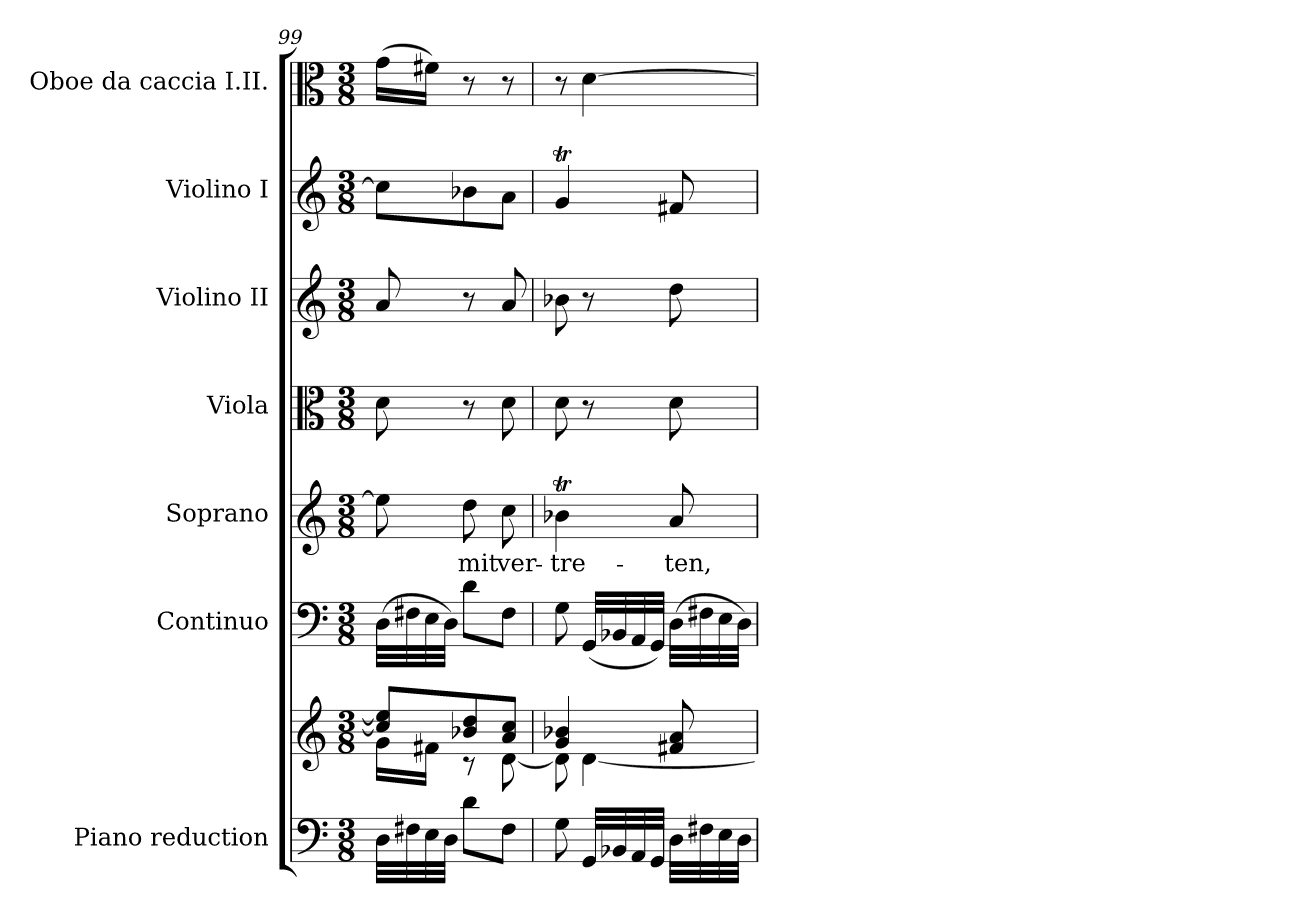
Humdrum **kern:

**kern	**kern	**kern	**kern	**text	**kern	**kern	**kern	**kern
*part7	*part7	*part6	*part5	*part5	*part4	*part3	*part2	*part1
*staff8	*staff7	*staff6	*staff5	*staff5	*staff4	*staff3	*staff2	*staff1
*I"Piano reduction	*	*I"Continuo	*I"Soprano	*	*I"Viola	*I"Violino II	*I"Violino I	*I"Oboe da caccia I.II.
*I'Pno	*	*	*	*	*I'Vla	*I'Vln	*I'Vln	*I'Ob
!!LO:LB:g=z
*clefF4	*clefG2	*clefF4	*clefG2	*	*clefC3	*clefG2	*clefG2	*clefC3
*k[]	*k[]	*k[]	*k[]	*	*k[]	*k[]	*k[]	*k[]
*M3/8	*M3/8	*M3/8	*M3/8	*	*M3/8	*M3/8	*M3/8	*M3/8
=99	=99	=99	=99	=99	=99	=99	=99	=99
*	*^	*	*	*	*	*	*	*
32D\LLL	8cc/] 8ee-/]L	16g\LL	(32D\LLL	8ee-\]	.	8d\	8a/	8cc\L]	(16g\LL
32F#X\	.	.	32F#X\	.	.	.	.	.	.
32E\	.	16f#X\JJ	32E\	.	.	.	.	.	16f#X\JJ)
32D\JJJ	.	.	32D\JJJ)	.	.	.	.	.	.
!	!	!	!	!	!LO:LY:b	!	!	!	!
8d\L	8b-X/ 8dd/	8r	8d\L	8dd\	mit	8r	8r	8b-X\	8r
!	!	!	!	!	!LO:LY:b	!	!	!	!
8F#\J	8a/ 8cc/J	[8d\	8F#\J	8cc\	ver-	8d\	8a/	8a\J	8r
=100	=100	=100	=100	=100	=100	=100	=100	=100	=100
!	!	!	!	!	!LO:LY:b	!	!	!	!
8G\	4g/ 4b-X/	8d\]	8G\	4b-XT\	-tre-	8d\	8b-X\	4gT/	8r
32GG/LLL	.	[4d\	(32GG/LLL	.	.	8r	8r	.	[4d\
32BB-X/	.	.	32BB-X/	.	.	.	.	.	.
32AA/	.	.	32AA/	.	.	.	.	.	.
32GG/JJJ	.	.	32GG/JJJ)	.	.	.	.	.	.
!	!	!	!	!	!LO:LY:b	!	!	!	!
32D\LLL	8f#X/ 8a/	.	(32D\LLL	8a/	-ten,	8d\	8dd\	8f#X/	.
32F#X\	.	.	32F#X\	.	.	.	.	.	.
32E\	.	.	32E\	.	.	.	.	.	.
32D\JJJ	.	.	32D\JJJ)	.	.	.	.	.	.
*	*v	*v	*	*	*	*	*	*	*
=	=	=	=	=	=	=	=	=
*-	*-	*-	*-	*-	*-	*-	*-	*-
